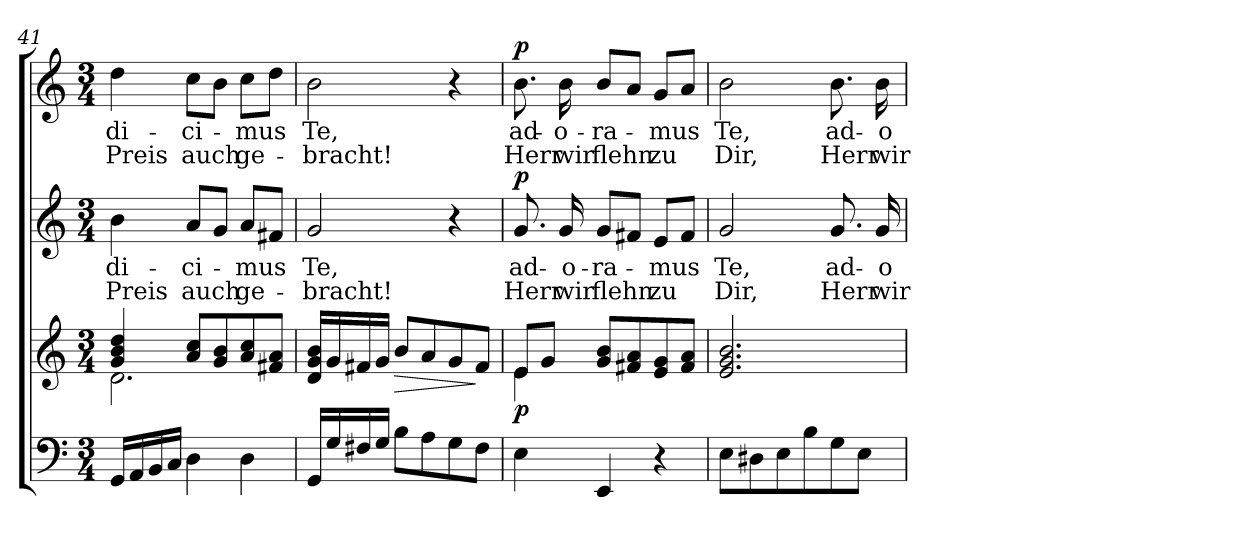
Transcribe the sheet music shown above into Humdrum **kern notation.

**kern	**kern	**dynam	**kern	**text	**text	**dynam	**kern	**text	**text	**dynam
*part3	*part3	*part3	*part2	*part2	*part2	*part2	*part1	*part1	*part1	*part1
*staff4	*staff3	*staff3/4	*staff2	*staff2	*staff2	*staff2	*staff1	*staff1	*staff1	*staff1
*clefF4	*clefG2	*	*clefG2	*	*	*	*clefG2	*	*	*
*k[]	*k[]	*	*k[]	*	*	*	*k[]	*	*	*
*C:	*C:	*	*C:	*	*	*	*C:	*	*	*
*M3/4	*M3/4	*	*M3/4	*	*	*	*M3/4	*	*	*
=41	=41	=41	=41	=41	=41	=41	=41	=41	=41	=41
*	*^	*	*	*	*	*	*	*	*	*
!	!	!	!	!	!LO:LY:b	!LO:LY:b	!	!	!LO:LY:b	!LO:LY:b	!
16GG/LL	4g/ 4b/ 4dd/	2.d\	.	4b\	-di-	Preis	.	4dd\	-di-	Preis	.
16AA/	.	.	.	.	.	.	.	.	.	.	.
16BB/	.	.	.	.	.	.	.	.	.	.	.
16C/JJ	.	.	.	.	.	.	.	.	.	.	.
!	!	!	!	!	!LO:LY:b	!LO:LY:b	!	!	!LO:LY:b	!LO:LY:b	!
4D\	8a/ 8cc/L	.	.	8a/L	-ci-	auch	.	8cc\L	-ci-	auch	.
.	8g/ 8b/	.	.	8g/J	.	.	.	8b\J	.	.	.
!	!	!	!	!	!LO:LY:b	!LO:LY:b	!	!	!LO:LY:b	!LO:LY:b	!
4D\	8a/ 8cc/	.	.	8a/L	-mus	ge-	.	8cc\L	-mus	ge-	.
.	8f#X/ 8a/J	.	.	8f#X/J	.	.	.	8dd\J	.	.	.
*	*v	*v	*	*	*	*	*	*	*	*	*
=42	=42	=42	=42	=42	=42	=42	=42	=42	=42	=42
!	!	!	!	!LO:LY:b	!LO:LY:b	!	!	!LO:LY:b	!LO:LY:b	!
16GG/LL	16d/ 16g/ 16b/LL	.	2g/	Te,	-bracht!	.	2b\	Te,	-bracht!	.
16G/	16g/	.	.	.	.	.	.	.	.	.
16F#X/	16f#X/	.	.	.	.	.	.	.	.	.
16G/JJ	16g/JJ	.	.	.	.	.	.	.	.	.
!	!	!LO:HP:b	!	!	!	!	!	!	!	!
8B\L	8b/L	>	.	.	.	.	.	.	.	.
8A\	8a/	.	.	.	.	.	.	.	.	.
8G\	8g/	.	4r	.	.	.	4r	.	.	.
8F#\J	8f#/J	]	.	.	.	.	.	.	.	.
!!LO:LB:g=z
=43	=43	=43	=43	=43	=43	=43	=43	=43	=43	=43
*	*^	*	*	*	*	*	*	*	*	*
!	!	!	!LO:DY:b	!	!LO:LY:b	!LO:LY:b	!LO:DY:a	!	!LO:LY:b	!LO:LY:b	!LO:DY:a
4E\	8e/L	4e\	p	8.g/	ad-	Herr	p	8.b\	ad-	Herr	p
.	8g/J	.	.	.	.	.	.	.	.	.	.
!	!	!	!	!	!LO:LY:b	!LO:LY:b	!	!	!LO:LY:b	!LO:LY:b	!
.	.	.	.	16g/	-o-	wir	.	16b\	-o-	wir	.
!	!	!	!	!	!LO:LY:b	!LO:LY:b	!	!	!LO:LY:b	!LO:LY:b	!
4EE/	8g/ 8b/L	2ryy	.	8g/L	-ra-	flehn	.	8b/L	-ra-	flehn	.
.	8f#X/ 8a/	.	.	8f#X/J	.	.	.	8a/J	.	.	.
!	!	!	!	!	!LO:LY:b	!LO:LY:b	!	!	!LO:LY:b	!LO:LY:b	!
4r	8e/ 8g/	.	.	8e/L	-mus	zu	.	8g/L	-mus	zu	.
.	8f#/ 8a/J	.	.	8f#/J	.	.	.	8a/J	.	.	.
*	*v	*v	*	*	*	*	*	*	*	*	*
=44	=44	=44	=44	=44	=44	=44	=44	=44	=44	=44
!	!	!	!	!LO:LY:b	!LO:LY:b	!	!	!LO:LY:b	!LO:LY:b	!
8E\L	2.e/ 2.g/ 2.b/	.	2g/	Te,	Dir,	.	2b\	Te,	Dir,	.
8D#X\	.	.	.	.	.	.	.	.	.	.
8E\	.	.	.	.	.	.	.	.	.	.
8B\	.	.	.	.	.	.	.	.	.	.
!	!	!	!	!LO:LY:b	!LO:LY:b	!	!	!LO:LY:b	!LO:LY:b	!
8G\	.	.	8.g/	ad-	Herr	.	8.b\	ad-	Herr	.
8E\J	.	.	.	.	.	.	.	.	.	.
!	!	!	!	!LO:LY:b	!LO:LY:b	!	!	!LO:LY:b	!LO:LY:b	!
.	.	.	16g/	-o-	wir	.	16b\	-o-	wir	.
=	=	=	=	=	=	=	=	=	=	=
*-	*-	*-	*-	*-	*-	*-	*-	*-	*-	*-
